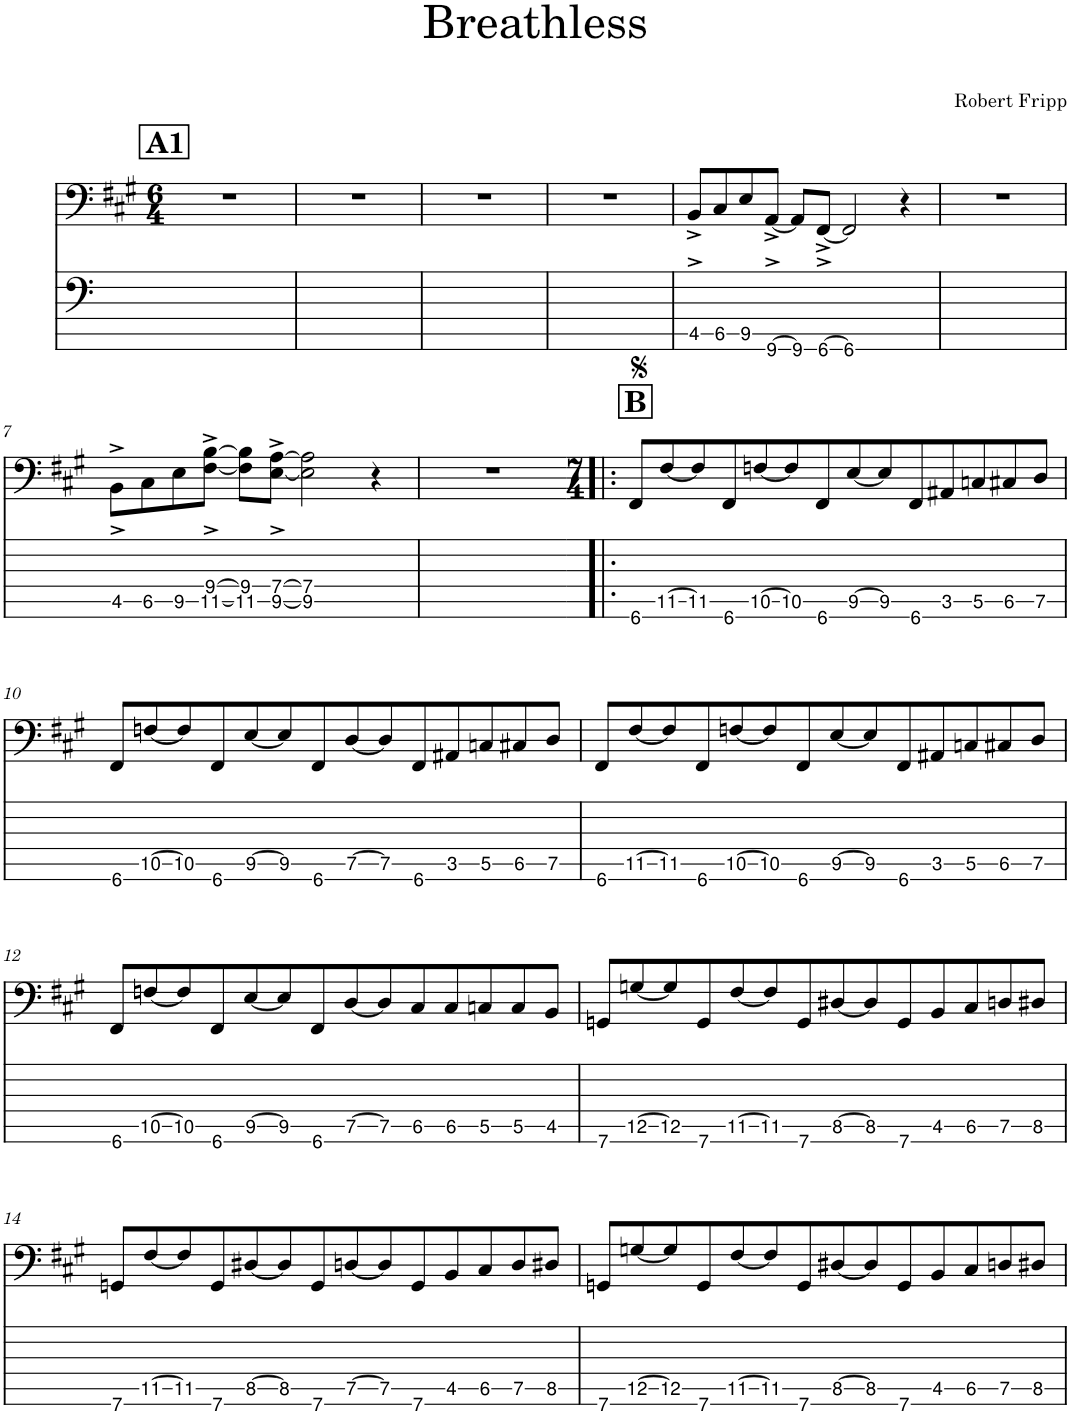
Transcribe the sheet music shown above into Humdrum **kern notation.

**kern	**kern
*part1	*part1
*staff2	*staff1
*I"G2	*
*I'G2	*
*stria6	*
*clefF4	*clefF4
*k[f#c#g#]	*k[f#c#g#]
*M6/4	*M6/4
=1	=1
1.r	1.r
=2	=2
1.r	1.r
=3	=3
1.r	1.r
=4	=4
1.r	1.r
=5	=5
8BB^L	8BB^/L
8C#X	8C#/
8E	8E/
[8AA^	[8AA^/J
8AA]	8AA/L]
[8FF#X^J	[8FF#^/J
2FF#]	2FF#/]
4r	4r
=6	=6
1.r	1.r
!!LO:LB:g=z
=7	=7
8BB^L	8BB^\L
8C#X	8C#\
8E	8E\
[8F#^\ [8B^\	[8F#\^ [8B\^J
8F#]\ 8B]\	8F#\] 8B\]L
[8E^\ [8A^\J	[8E\^ [8A\^J
2E] 2A]	2E\] 2A\]
4r	4r
=8	=8
1.r	1.r
=9!|:	=9!|:
*M7/4	*M7/4
8FF#L	8FF#/L
[8F#	[8F#/
8F#]	8F#/]
8FF#J	8FF#/
[8FL	[8Fn/
8F]	8F/]
8FF#	8FF#/
[8EJ	[8E/
8EL]	8E/]
8FF#	8FF#/
8AA#	8AA#X/
8C	8Cn/
8C#	8C#X/
8DJ	8D/J
!!LO:LB:g=z
=10	=10
8FF#XL	8FF#/L
[8F	[8Fn/
8F]	8F/]
8FF#J	8FF#/
[8EL	[8E/
8E]	8E/]
8FF#	8FF#/
[8DJ	[8D/
8DL]	8D/]
8FF#	8FF#/
8AA#X	8AA#X/
8C	8Cn/
8C#X	8C#X/
8DJ	8D/J
=11	=11
8FF#XL	8FF#/L
[8F#X	[8F#/
8F#]	8F#/]
8FF#J	8FF#/
[8FnL	[8Fn/
8F]	8F/]
8FF#	8FF#/
[8EJ	[8E/
8EL]	8E/]
8FF#	8FF#/
8AA#X	8AA#X/
8C	8Cn/
8C#X	8C#X/
8DJ	8D/J
!!LO:LB:g=z
=12	=12
8FF#XL	8FF#/L
[8F	[8Fn/
8F]	8F/]
8FF#J	8FF#/
[8EL	[8E/
8E]	8E/]
8FF#	8FF#/
[8DJ	[8D/
8DL]	8D/]
8C#	8C#/
8C#	8C#/
8C	8Cn/
8C	8C/
8BBJ	8BB/J
=13	=13
8GGL	8GGn/L
[8G	[8Gn/
8G]	8G/]
8GGJ	8GG/
[8F#L	[8F#/
8F#]	8F#/]
8GG	8GG/
[8D#J	[8D#X/
8D#L]	8D#/]
8GG	8GG/
8BB	8BB/
8C#	8C#/
8D	8Dn/
8D#J	8D#X/J
!!LO:LB:g=z
=14	=14
8GGL	8GGn/L
[8F#	[8F#/
8F#]	8F#/]
8GGJ	8GG/
[8D#L	[8D#X/
8D#]	8D#/]
8GG	8GG/
[8DJ	[8Dn/
8DL]	8D/]
8GG	8GG/
8BB	8BB/
8C#	8C#/
8D	8D/
8D#J	8D#X/J
=15	=15
8GGL	8GGn/L
[8G	[8Gn/
8G]	8G/]
8GGJ	8GG/
[8F#XL	[8F#/
8F#]	8F#/]
8GG	8GG/
[8D#XJ	[8D#X/
8D#L]	8D#/]
8GG	8GG/
8BB	8BB/
8C#	8C#/
8D	8Dn/
8D#J	8D#X/J
=	=
*-	*-
